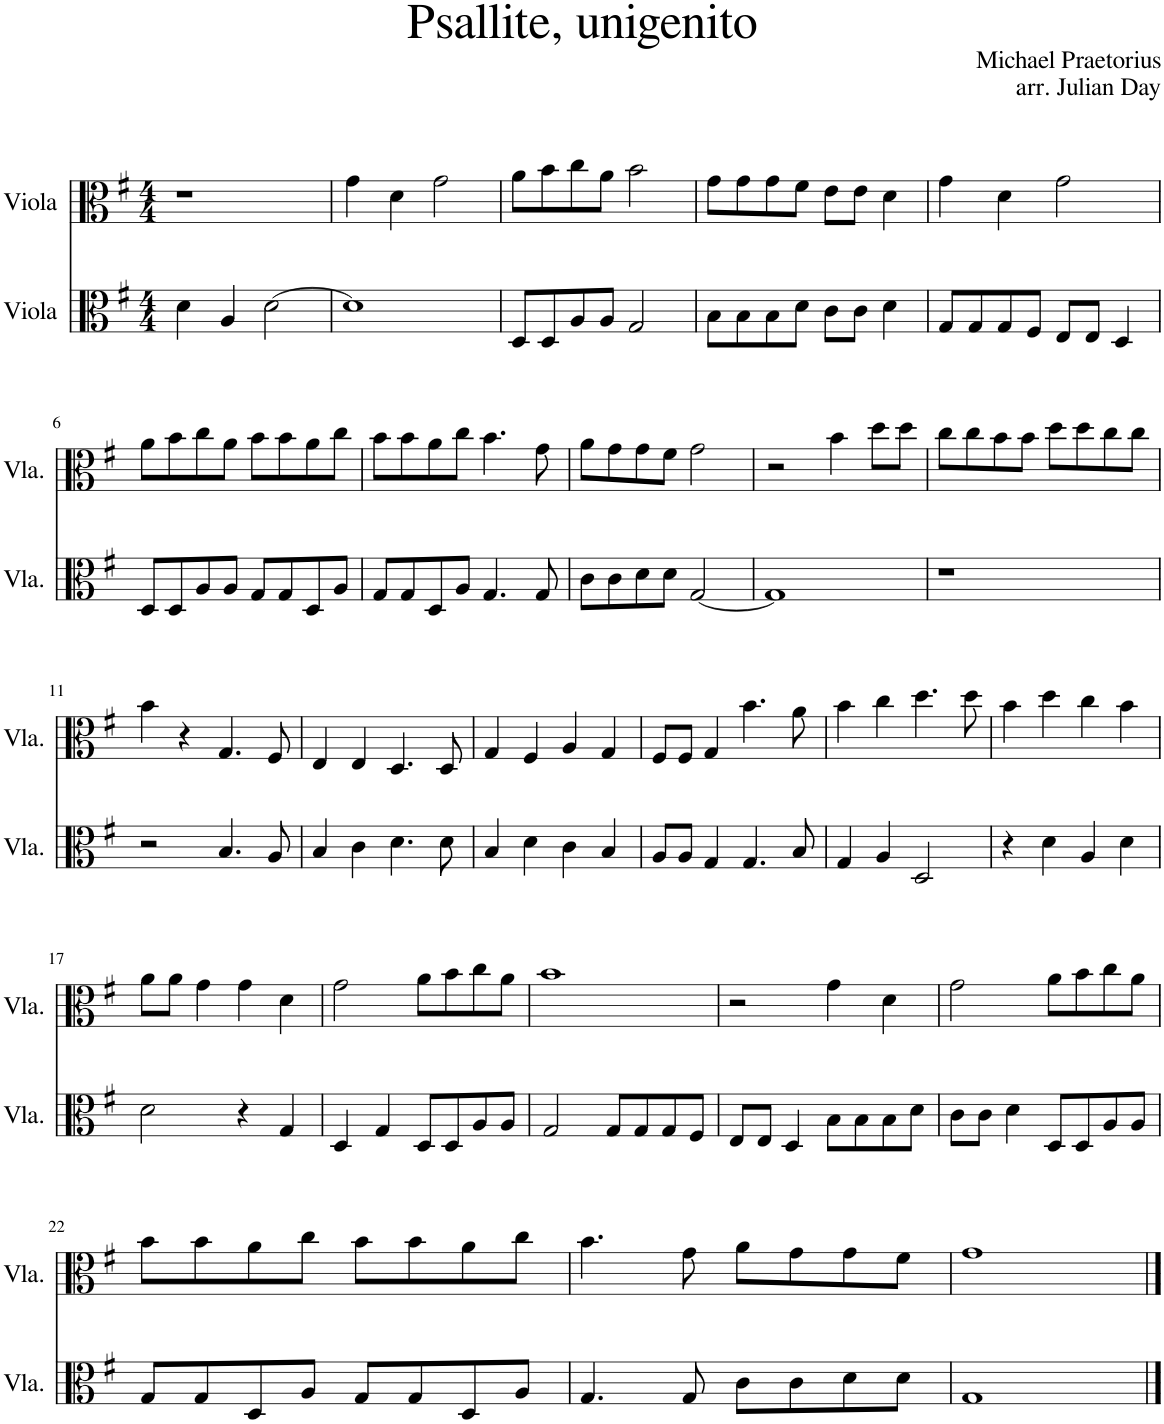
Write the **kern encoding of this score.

**kern	**kern
*part2	*part1
*staff2	*staff1
*I"Viola	*I"Viola
*I'Vla.	*I'Vla.
*clefC3	*clefC3
*k[f#]	*k[f#]
*M4/4	*M4/4
=1	=1
4d\	1r
4A/	.
[2d\	.
=2	=2
1d]	4g\
.	4d\
.	2g\
=3	=3
8D/L	8a\L
8D/	8b\
8A/	8cc\
8A/J	8a\J
2G/	2b\
=4	=4
8B\L	8g\L
8B\	8g\
8B\	8g\
8d\J	8f#\J
8c\L	8e\L
8c\J	8e\J
4d\	4d\
=5	=5
8G/L	4g\
8G/	.
8G/	4d\
8F#/J	.
8E/L	2g\
8E/J	.
4D/	.
!!LO:LB:g=z
=6	=6
8D/L	8a\L
8D/	8b\
8A/	8cc\
8A/J	8a\J
8G/L	8b\L
8G/	8b\
8D/	8a\
8A/J	8cc\J
=7	=7
8G/L	8b\L
8G/	8b\
8D/	8a\
8A/J	8cc\J
4.G/	4.b\
8G/	8g\
=8	=8
8c\L	8a\L
8c\	8g\
8d\	8g\
8d\J	8f#\J
[2G/	2g\
=9	=9
1G]	2r
.	4b\
.	8dd\L
.	8dd\J
=10	=10
1r	8cc\L
.	8cc\
.	8b\
.	8b\J
.	8dd\L
.	8dd\
.	8cc\
.	8cc\J
!!LO:LB:g=z
=11	=11
2r	4b\
.	4r
4.B/	4.G/
8A/	8F#/
=12	=12
4B/	4E/
4c\	4E/
4.d\	4.D/
8d\	8D/
=13	=13
4B/	4G/
4d\	4F#/
4c\	4A/
4B/	4G/
=14	=14
8A/L	8F#/L
8A/J	8F#/J
4G/	4G/
4.G/	4.b\
8B/	8a\
=15	=15
4G/	4b\
4A/	4cc\
2D/	4.dd\
.	8dd\
=16	=16
4r	4b\
4d\	4dd\
4A/	4cc\
4d\	4b\
!!LO:LB:g=z
=17	=17
2d\	8a\L
.	8a\J
.	4g\
4r	4g\
4G/	4d\
=18	=18
4D/	2g\
4G/	.
8D/L	8a\L
8D/	8b\
8A/	8cc\
8A/J	8a\J
=19	=19
2G/	1b
8G/L	.
8G/	.
8G/	.
8F#/J	.
=20	=20
8E/L	2r
8E/J	.
4D/	.
8B\L	4g\
8B\	.
8B\	4d\
8d\J	.
=21	=21
8c\L	2g\
8c\J	.
4d\	.
8D/L	8a\L
8D/	8b\
8A/	8cc\
8A/J	8a\J
!!LO:LB:g=z
=22	=22
8G/L	8b\L
8G/	8b\
8D/	8a\
8A/J	8cc\J
8G/L	8b\L
8G/	8b\
8D/	8a\
8A/J	8cc\J
=23	=23
4.G/	4.b\
8G/	8g\
8c\L	8a\L
8c\	8g\
8d\	8g\
8d\J	8f#\J
=24	=24
1G	1g
==	==
*-	*-
